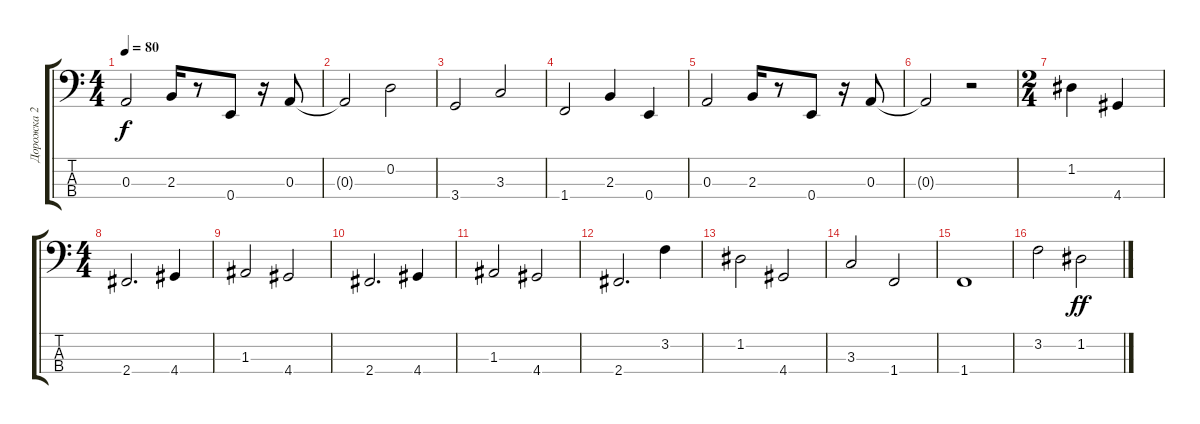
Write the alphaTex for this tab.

\track ("Дорожка 2" "Дорожка 2") {instrument electricbassfinger}
\staff {score tabs}
\tuning (G2 D2 A1 E1) {hide}
\ts (4 4)
\tempo 80
\clef f4
\ks c
0.3.2{dy f} 2.3.16 r.8 0.4.8 r.16 0.3.8 |
0.3{t}.2 0.2.2 |
3.4.2 3.3.2 |
1.4.2 2.3.4 0.4.4 |
0.3.2 2.3.16 r.8 0.4.8 r.16 0.3.8 |
0.3{t}.2 r.2 |
\ts (2 4)
1.2.4 4.4.4 |
\ts (4 4)
2.4.2{d} 4.4.4 |
1.3.2 4.4.2 |
2.4.2{d} 4.4.4 |
1.3.2 4.4.2 |
2.4.2{d} 3.2.4 |
1.2.2 4.4.2 |
3.3.2 1.4.2 |
1.4.1 |
3.2.2 1.2.2{dy ff}
